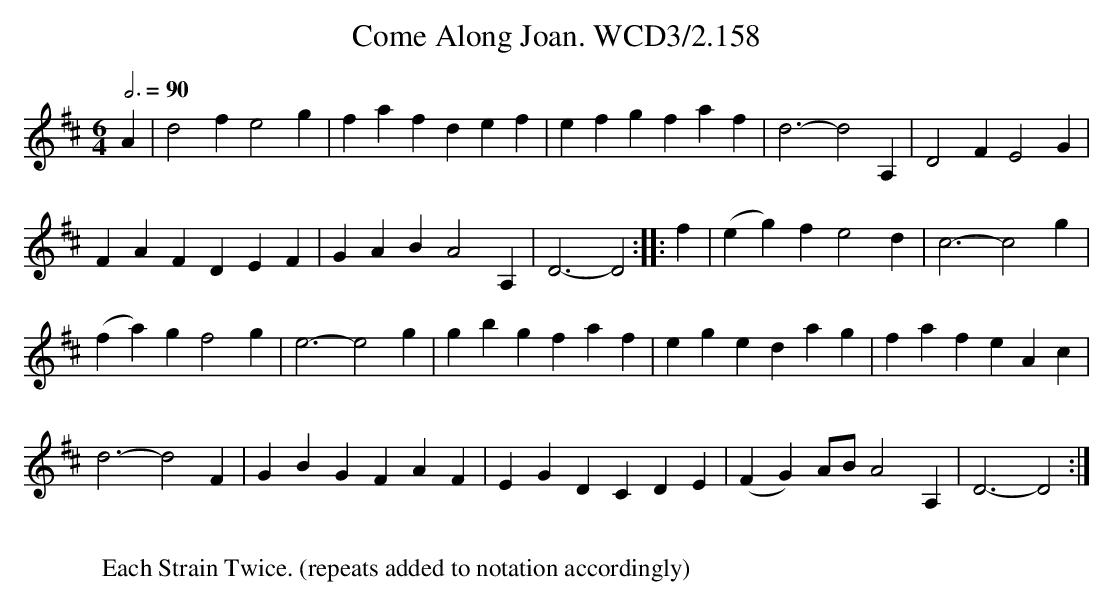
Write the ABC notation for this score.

X:1
T:Come Along Joan. WCD3/2.158
M:6/4
L:1/4
Q:3/4=90
K:D
A|d2f e2g|faf def|efg faf|d3-d2A,|D2F E2G|
FAF DEF|GAB A2A,|D3-D2::f|(eg)f e2d|c3-c2g|
(fa)g f2g|e3-e2g|gbg faf|ege dag|faf eAc|
d3-d2F|GBG FAF|EGD CDE|(FG)A/B/ A2A,|D3-D2:|
W:
W:Each Strain Twice. (repeats added to notation accordingly)
